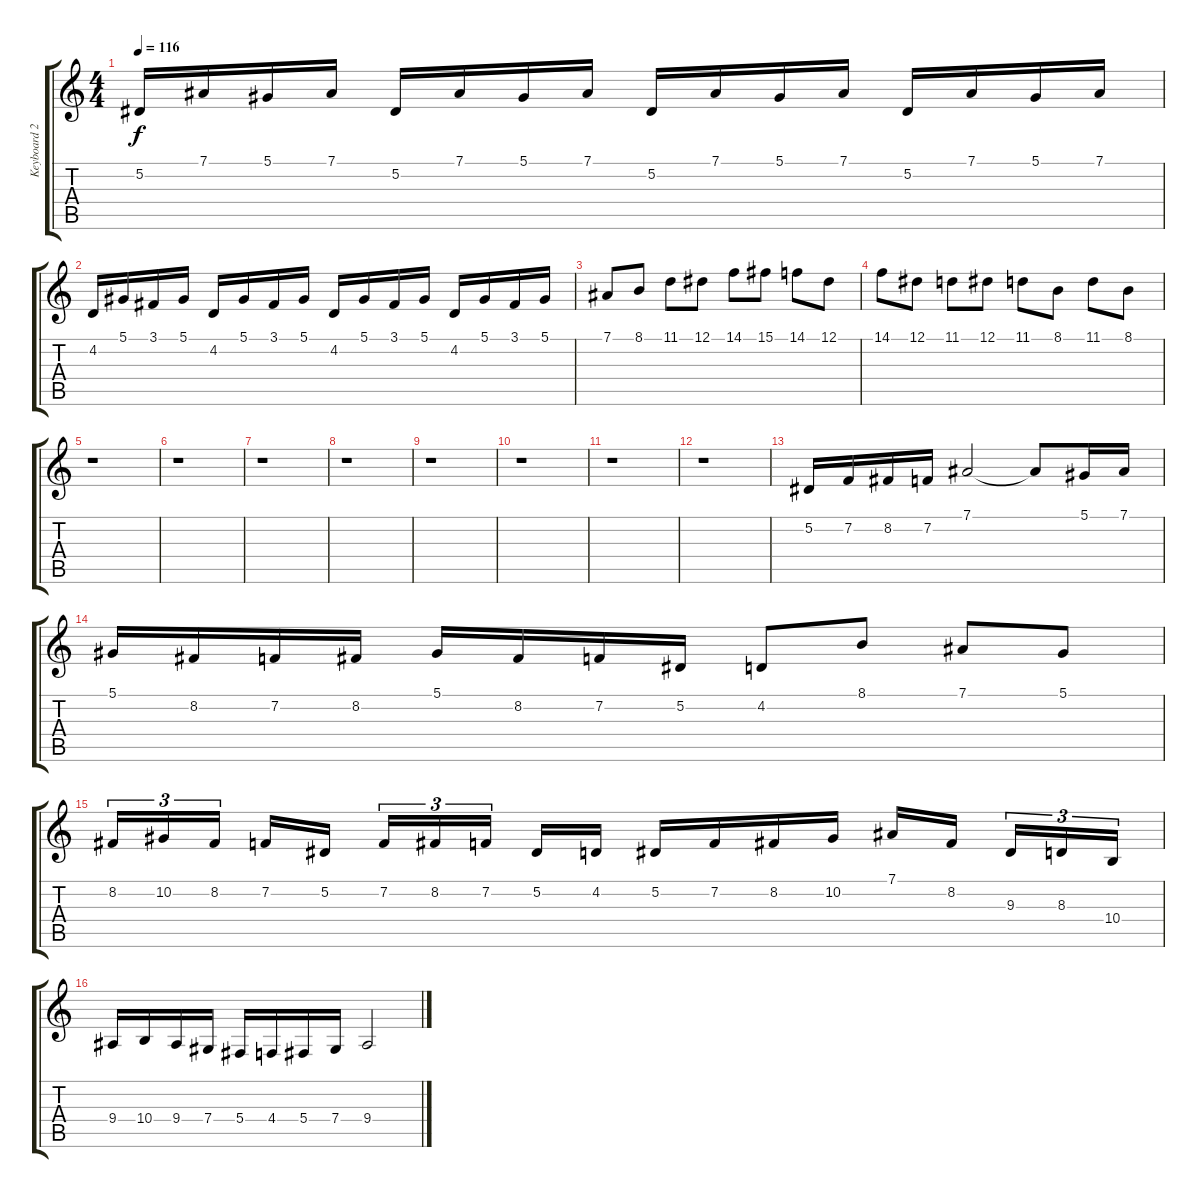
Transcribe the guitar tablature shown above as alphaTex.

\track ("Keyboard 2" "Keyboard 2") {instrument pad1newage}
\staff {score tabs}
\tuning (Eb4 Bb3 Gb3 Db3 Ab2 Eb2) {hide}
\ts (4 4)
\tempo 116
\clef g2
\ks c
5.2.16{dy f} 7.1.16 5.1.16 7.1.16 5.2.16 7.1.16 5.1.16 7.1.16 5.2.16 7.1.16 5.1.16 7.1.16 5.2.16 7.1.16 5.1.16 7.1.16 |
4.2.16 5.1.16 3.1.16 5.1.16 4.2.16 5.1.16 3.1.16 5.1.16 4.2.16 5.1.16 3.1.16 5.1.16 4.2.16 5.1.16 3.1.16 5.1.16 |
7.1.8 8.1.8 11.1.8 12.1.8 14.1.8 15.1.8 14.1.8 12.1.8 |
14.1.8 12.1.8 11.1.8 12.1.8 11.1.8 8.1.8 11.1.8 8.1.8 |
r.1{instrument lead1square} |
r.1 |
r.1 |
r.1 |
r.1 |
r.1 |
r.1 |
r.1 |
5.2.16{volume 16} 7.2.16 8.2.16 7.2.16 7.1.2 7.1{t}.8 5.1.16 7.1.16 |
5.1.16 8.2.16 7.2.16 8.2.16 5.1.16 8.2.16 7.2.16 5.2.16 4.2.8 8.1.8 7.1.8 5.1.8 |
8.2.16{tu (3 2)} 10.2.16{tu (3 2)} 8.2.16{tu (3 2)} 7.2.16 5.2.16 7.2.16{tu (3 2)} 8.2.16{tu (3 2)} 7.2.16{tu (3 2)} 5.2.16 4.2.16 5.2.16 7.2.16 8.2.16 10.2.16 7.1.16 8.2.16 9.3.16{tu (3 2)} 8.3.16{tu (3 2)} 10.4.16{tu (3 2)} |
9.4.16 10.4.16 9.4.16 7.4.16 5.4.16 4.4.16 5.4.16 7.4.16 9.4.2
